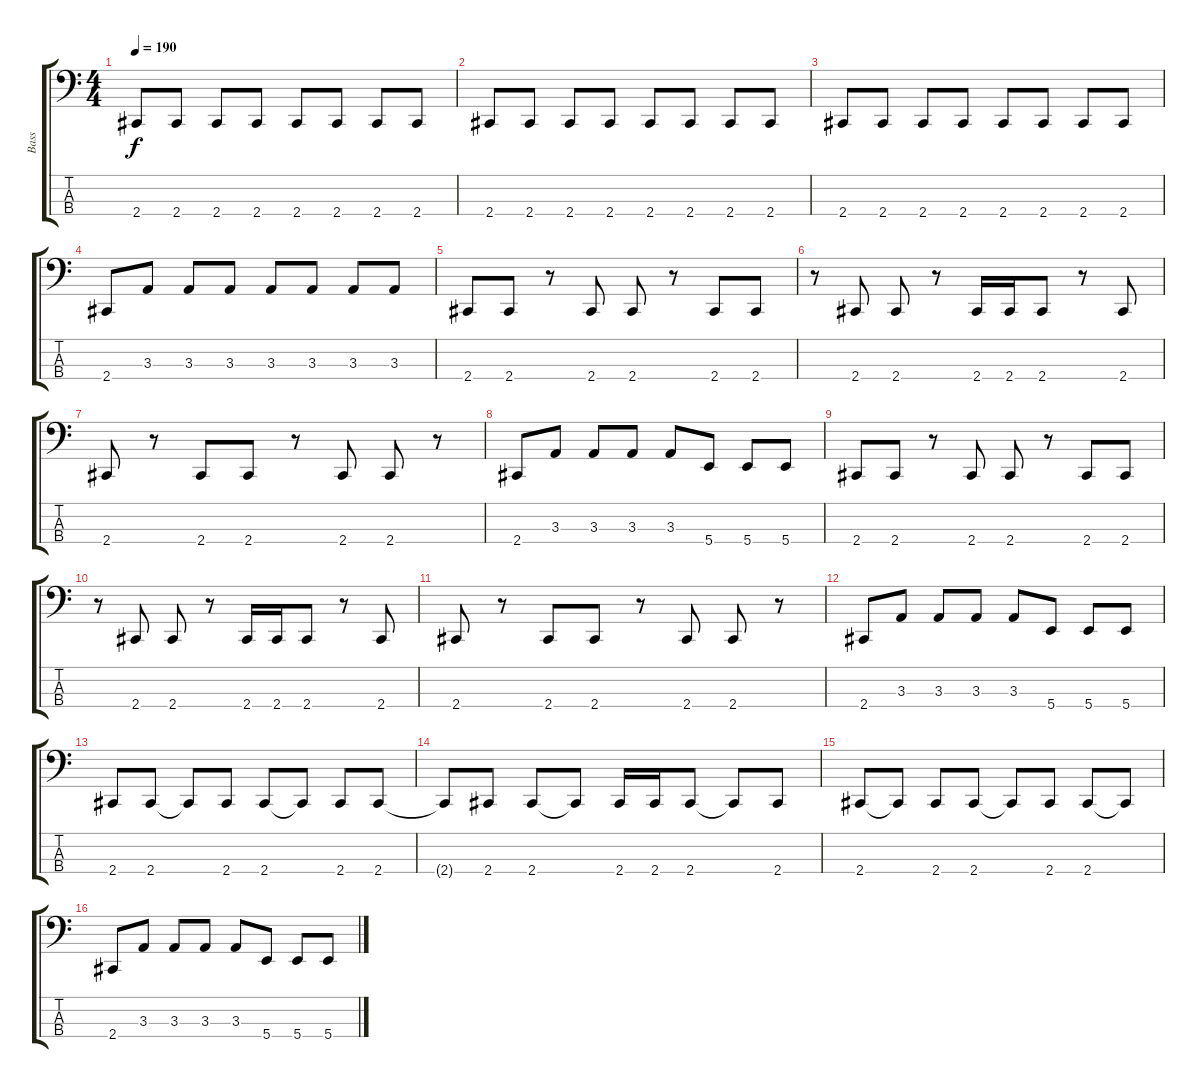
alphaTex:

\track ("Bass" "Bass") {instrument electricbassfinger}
\staff {score tabs}
\tuning (Db2 B1 Gb1 B0) {hide}
\ts (4 4)
\tempo 190
\clef f4
\ks c
2.4.8{dy f} 2.4.8 2.4.8 2.4.8 2.4.8 2.4.8 2.4.8 2.4.8 |
2.4.8 2.4.8 2.4.8 2.4.8 2.4.8 2.4.8 2.4.8 2.4.8 |
2.4.8 2.4.8 2.4.8 2.4.8 2.4.8 2.4.8 2.4.8 2.4.8 |
2.4.8 3.3.8 3.3.8 3.3.8 3.3.8 3.3.8 3.3.8 3.3.8 |
2.4.8 2.4.8 r.8 2.4.8 2.4.8 r.8 2.4.8 2.4.8 |
r.8 2.4.8 2.4.8 r.8 2.4.16 2.4.16 2.4.8 r.8 2.4.8 |
2.4.8 r.8 2.4.8 2.4.8 r.8 2.4.8 2.4.8 r.8 |
2.4.8 3.3.8 3.3.8 3.3.8 3.3.8 5.4.8 5.4.8 5.4.8 |
2.4.8 2.4.8 r.8 2.4.8 2.4.8 r.8 2.4.8 2.4.8 |
r.8 2.4.8 2.4.8 r.8 2.4.16 2.4.16 2.4.8 r.8 2.4.8 |
2.4.8 r.8 2.4.8 2.4.8 r.8 2.4.8 2.4.8 r.8 |
2.4.8 3.3.8 3.3.8 3.3.8 3.3.8 5.4.8 5.4.8 5.4.8 |
2.4.8 2.4.8 2.4{t}.8 2.4.8 2.4.8 2.4{t}.8 2.4.8 2.4.8 |
2.4{t}.8 2.4.8 2.4.8 2.4{t}.8 2.4.16 2.4.16 2.4.8 2.4{t}.8 2.4.8 |
2.4.8 2.4{t}.8 2.4.8 2.4.8 2.4{t}.8 2.4.8 2.4.8 2.4{t}.8 |
2.4.8 3.3.8 3.3.8 3.3.8 3.3.8 5.4.8 5.4.8 5.4.8
